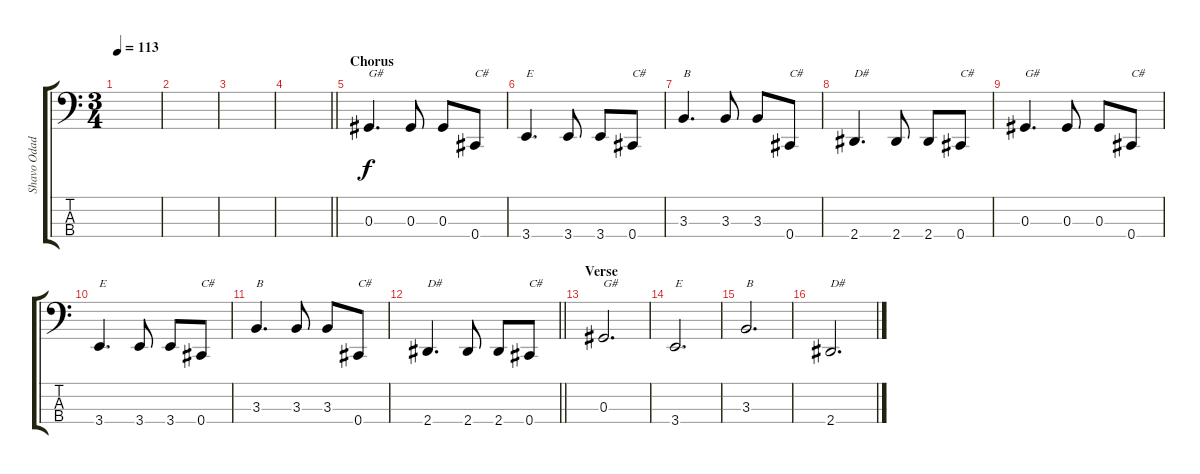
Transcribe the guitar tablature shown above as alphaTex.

\track ("Shavo Odadjian - Bass" "Shavo Odad") {instrument electricbasspick}
\staff {score tabs}
\tuning (Gb2 Db2 Ab1 Db1) {hide}
\ts (3 4)
\tempo 113
\clef f4
\ks c
|
|
|
\barLineRight lightlight
|
\section ("" "Chorus")
0.3.4{d txt "G#"} 0.3.8 0.3.8 0.4.8{txt "C#"} |
3.4.4{d txt "E"} 3.4.8 3.4.8 0.4.8{txt "C#"} |
3.3.4{d txt "B"} 3.3.8 3.3.8 0.4.8{txt "C#"} |
2.4.4{d txt "D#"} 2.4.8 2.4.8 0.4.8{txt "C#"} |
0.3.4{d txt "G#"} 0.3.8 0.3.8 0.4.8{txt "C#"} |
3.4.4{d txt "E"} 3.4.8 3.4.8 0.4.8{txt "C#"} |
3.3.4{d txt "B"} 3.3.8 3.3.8 0.4.8{txt "C#"} |
\barLineRight lightlight
2.4.4{d txt "D#"} 2.4.8 2.4.8 0.4.8{txt "C#"} |
\section ("" "Verse")
0.3.2{d txt "G#"} |
3.4.2{d txt "E"} |
3.3.2{d txt "B"} |
2.4.2{d txt "D#"}
